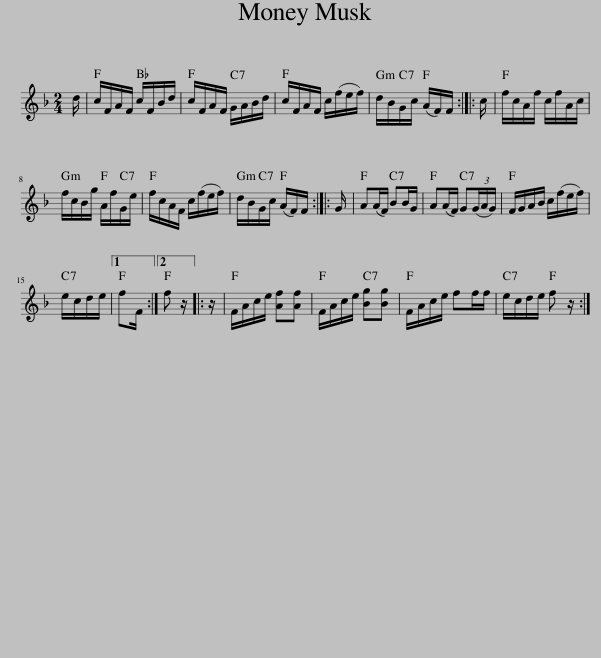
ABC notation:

X:1
L:1/8
M:2/4
I:linebreak $
K:F
V:1 treble
V:1
 d/ | c/F/A/F/ c/F/B/d/ | c/F/A/F/ G/A/B/d/ | c/F/A/F/ c/(f/e/f/) | d/B/G/c/ (A/F/)F/ :: %5
 c/ | f/c/A/f/ c/f/A/c/ |$ f/c/B/g/ A/f/G/e/ | f/c/A/F/ c/(f/e/f/) | d/B/G/c/ (A/F/)F/ :: %10
 G/ | A(A/F/) BB/G/ | A(A/F/) G(3(G/A/G/) | F/G/A/B/ c/(f/e/f/) |$ e/c/d/e/ |1 %15
 fF/ :|2 f z/ |: z/ | F/A/c/e/ [Af][Af] | F/A/c/e/ [Bg][Bg] | %20
 F/A/c/e/ ff/f/ | e/c/d/e/ f z/ :| %22
